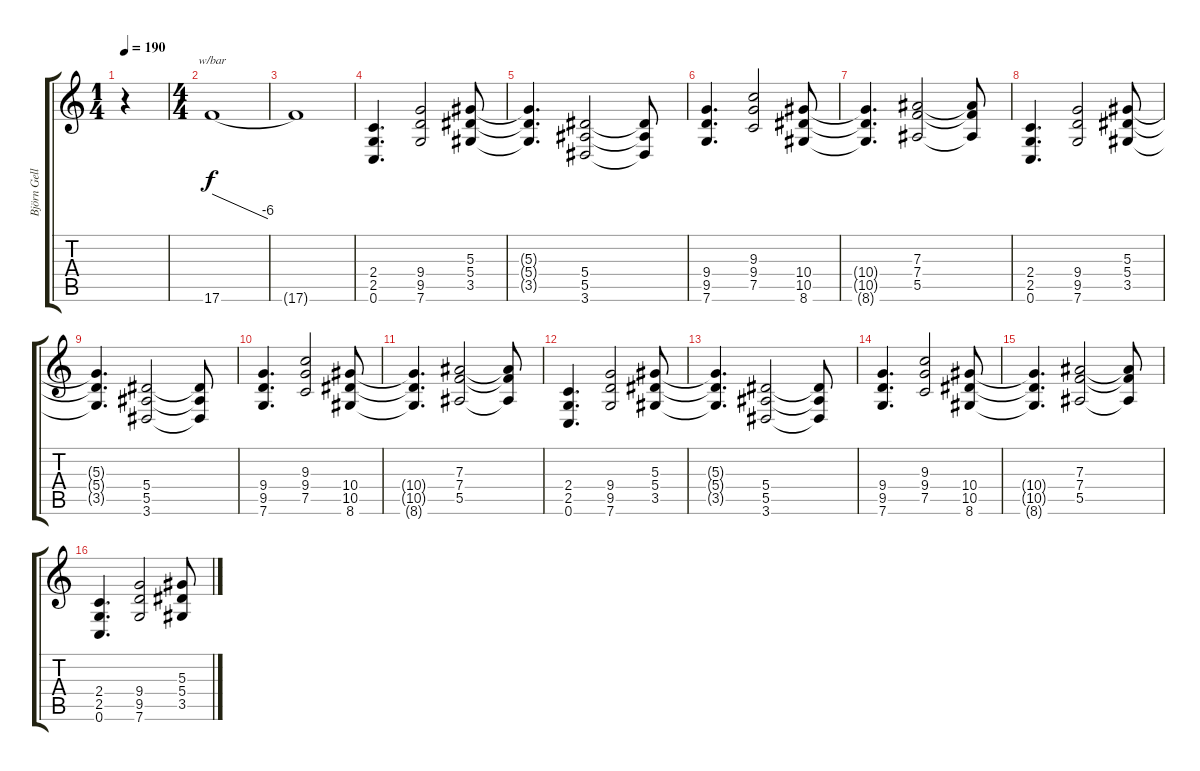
\track ("Björn Gellotte" "Björn Gell") {instrument distortionguitar}
\staff {score tabs}
\tuning (C4 G3 Eb3 Bb2 F2 C2) {hide}
\ts (1 4)
\tempo 190
\clef g2
\ks c
r.4{dy f instrument distortionguitar} |
\ts (4 4)
17.6.1{tbe (dive default 0 0 60 -24)} |
17.6{t}.1 |
(2.4 2.5 0.6).4{d} (9.4 9.5 7.6).2 (5.3 5.4 3.5).8 |
(5.3{t} 5.4{t} 3.5{t}).4{d} (5.4 5.5 3.6).2 (5.4{t} 5.5{t} 3.6{t}).8 |
(9.4 9.5 7.6).4{d} (9.3 9.4 7.5).2 (10.4 10.5 8.6).8 |
(10.4{t} 10.5{t} 8.6{t}).4{d} (7.3 7.4 5.5).2 (7.3{t} 7.4{t} 5.5{t}).8 |
(2.4 2.5 0.6).4{d} (9.4 9.5 7.6).2 (5.3 5.4 3.5).8 |
(5.3{t} 5.4{t} 3.5{t}).4{d} (5.4 5.5 3.6).2 (5.4{t} 5.5{t} 3.6{t}).8 |
(9.4 9.5 7.6).4{d} (9.3 9.4 7.5).2 (10.4 10.5 8.6).8 |
(10.4{t} 10.5{t} 8.6{t}).4{d} (7.3 7.4 5.5).2 (7.3{t} 7.4{t} 5.5{t}).8 |
(2.4 2.5 0.6).4{d} (9.4 9.5 7.6).2 (5.3 5.4 3.5).8 |
(5.3{t} 5.4{t} 3.5{t}).4{d} (5.4 5.5 3.6).2 (5.4{t} 5.5{t} 3.6{t}).8 |
(9.4 9.5 7.6).4{d} (9.3 9.4 7.5).2 (10.4 10.5 8.6).8 |
(10.4{t} 10.5{t} 8.6{t}).4{d} (7.3 7.4 5.5).2 (7.3{t} 7.4{t} 5.5{t}).8 |
(2.4 2.5 0.6).4{d} (9.4 9.5 7.6).2 (5.3 5.4 3.5).8
